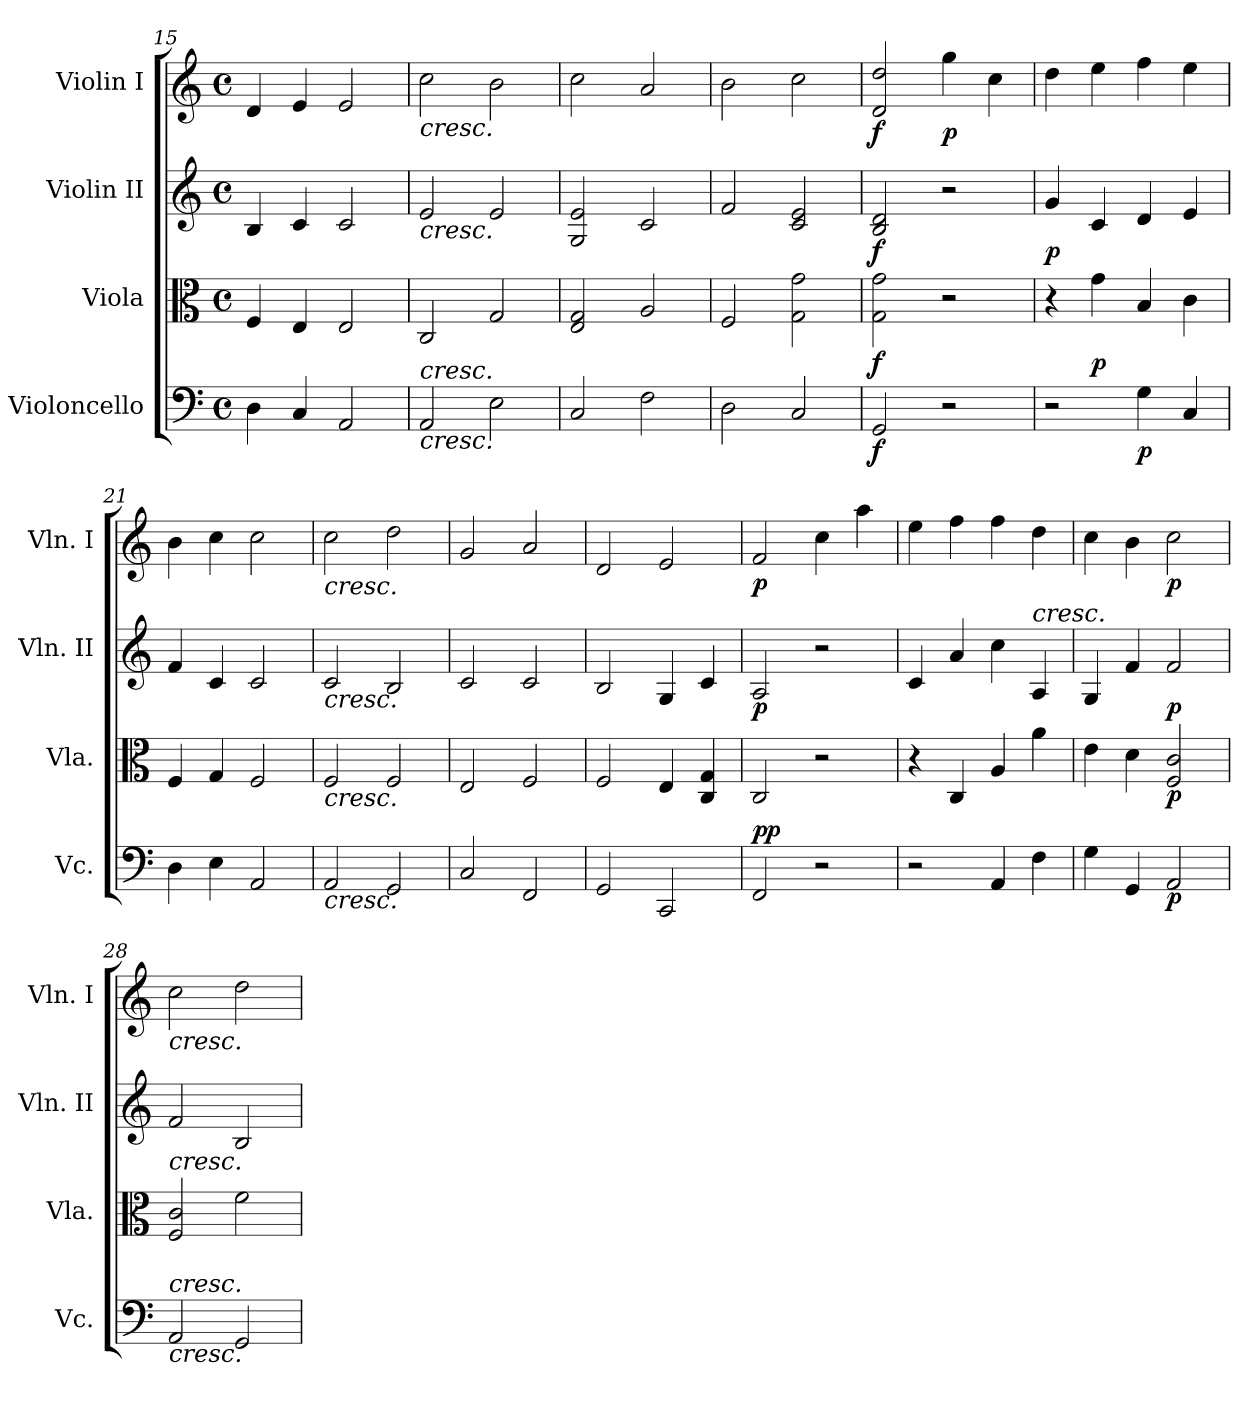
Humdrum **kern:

**kern	**dynam	**kern	**dynam	**kern	**dynam	**kern	**dynam
*part4	*part4	*part3	*part3	*part2	*part2	*part1	*part1
*staff4	*staff4	*staff3	*staff3	*staff2	*staff2	*staff1	*staff1
*I"Violoncello	*	*I"Viola	*	*I"Violin II	*	*I"Violin I	*
*I'Vc.	*	*I'Vla.	*	*I'Vln. II	*	*I'Vln. I	*
*clefF4	*	*clefC3	*	*clefG2	*	*clefG2	*
*k[]	*	*k[]	*	*k[]	*	*k[]	*
*M4/4	*	*M4/4	*	*M4/4	*	*M4/4	*
*met(c)	*	*met(c)	*	*met(c)	*	*met(c)	*
=15	=15	=15	=15	=15	=15	=15	=15
4D\	.	4F/	.	4B/	.	4d/	.
4C/	.	4E/	.	4c/	.	4e/	.
2AA/	.	2E/	.	2c/	.	2e/	.
=16	=16	=16	=16	=16	=16	=16	=16
!	!	!	!	!	!	!LO:TX:b:i:t=cresc.	!
!	!	!	!	!LO:TX:b:i:t=cresc.	!	!	!
!LO:TX:a:i:t=cresc.	!	!	!	!	!	!	!
!LO:TX:b:i:t=cresc.	!	!	!	!	!	!	!
2AA/	.	2C/	.	2e/	.	2cc\	.
2E\	.	2G/	.	2e/	.	2b\	.
=17	=17	=17	=17	=17	=17	=17	=17
2C/	.	2E/ 2G/	.	2G/ 2e/	.	2cc\	.
2F\	.	2A/	.	2c/	.	2a/	.
=18	=18	=18	=18	=18	=18	=18	=18
2D\	.	2F/	.	2f/	.	2b\	.
2C/	.	2G\ 2g\	.	2c/ 2e/	.	2cc\	.
=19	=19	=19	=19	=19	=19	=19	=19
!	!LO:DY:b	!	!LO:DY:b	!	!LO:DY:b	!	!LO:DY:b
2GG/	f	2G\ 2g\	f	2B/ 2d/	f	2d/ 2dd/	f
!	!	!	!	!	!	!	!LO:DY:b
2r	.	2r	.	2r	.	4gg\	p
.	.	.	.	.	.	4cc\	.
=20	=20	=20	=20	=20	=20	=20	=20
!	!	!	!	!	!LO:DY:b	!	!
2r	.	4r	.	4g/	p	4dd\	.
!	!	!	!LO:DY:b	!	!	!	!
.	.	4g\	p	4c/	.	4ee\	.
!	!LO:DY:b	!	!	!	!	!	!
4G\	p	4B/	.	4d/	.	4ff\	.
4C/	.	4c\	.	4e/	.	4ee\	.
=21	=21	=21	=21	=21	=21	=21	=21
4D\	.	4F/	.	4f/	.	4b\	.
4E\	.	4G/	.	4c/	.	4cc\	.
2AA/	.	2F/	.	2c/	.	2cc\	.
=22	=22	=22	=22	=22	=22	=22	=22
!	!	!	!	!	!	!LO:TX:b:i:t=cresc.	!
!	!	!	!	!LO:TX:b:i:t=cresc.	!	!	!
!	!	!LO:TX:b:i:t=cresc.	!	!	!	!	!
!LO:TX:b:i:t=cresc.	!	!	!	!	!	!	!
2AA/	.	2F/	.	2c/	.	2cc\	.
2GG/	.	2F/	.	2B/	.	2dd\	.
=23	=23	=23	=23	=23	=23	=23	=23
2C/	.	2E/	.	2c/	.	2g/	.
2FF/	.	2F/	.	2c/	.	2a/	.
=24	=24	=24	=24	=24	=24	=24	=24
2GG/	.	2F/	.	2B/	.	2d/	.
2CC/	.	4E/	.	4G/	.	2e/	.
.	.	4C/ 4G/	.	4c/	.	.	.
=25	=25	=25	=25	=25	=25	=25	=25
!	!LO:DY:b	!	!	!	!	!	!
!	!LO:DY:n=1:a	!	!	!	!LO:DY:b	!	!LO:DY:b
2FF/	p p	2C/	.	2A/	p	2f/	p
2r	.	2r	.	2r	.	4cc\	.
.	.	.	.	.	.	4aa\	.
=26	=26	=26	=26	=26	=26	=26	=26
2r	.	4r	.	4c/	.	4ee\	.
.	.	4C/	.	4a/	.	4ff\	.
4AA/	.	4A/	.	4cc\	.	4ff\	.
!	!	!	!	!LO:TX:a:i:t=cresc.	!	!	!
4F\	.	4a\	.	4A/	.	4dd\	.
=27	=27	=27	=27	=27	=27	=27	=27
4G\	.	4e\	.	4G/	.	4cc\	.
4GG/	.	4d\	.	4f/	.	4b\	.
!	!LO:DY:b	!	!LO:DY:b	!	!LO:DY:b	!	!LO:DY:b
2AA/	p	2F/ 2c/	p	2f/	p	2cc\	p
=28	=28	=28	=28	=28	=28	=28	=28
!	!	!	!	!	!	!LO:TX:b:i:t=cresc.	!
!	!	!LO:TX:a:i:t=cresc.	!	!	!	!	!
!LO:TX:b:i:t=cresc.	!	!	!	!	!	!	!
!LO:TX:a:i:t=cresc.	!	!	!	!	!	!	!
2AA/	.	2F/ 2c/	.	2f/	.	2cc\	.
2GG/	.	2f\	.	2B/	.	2dd\	.
=	=	=	=	=	=	=	=
*-	*-	*-	*-	*-	*-	*-	*-
